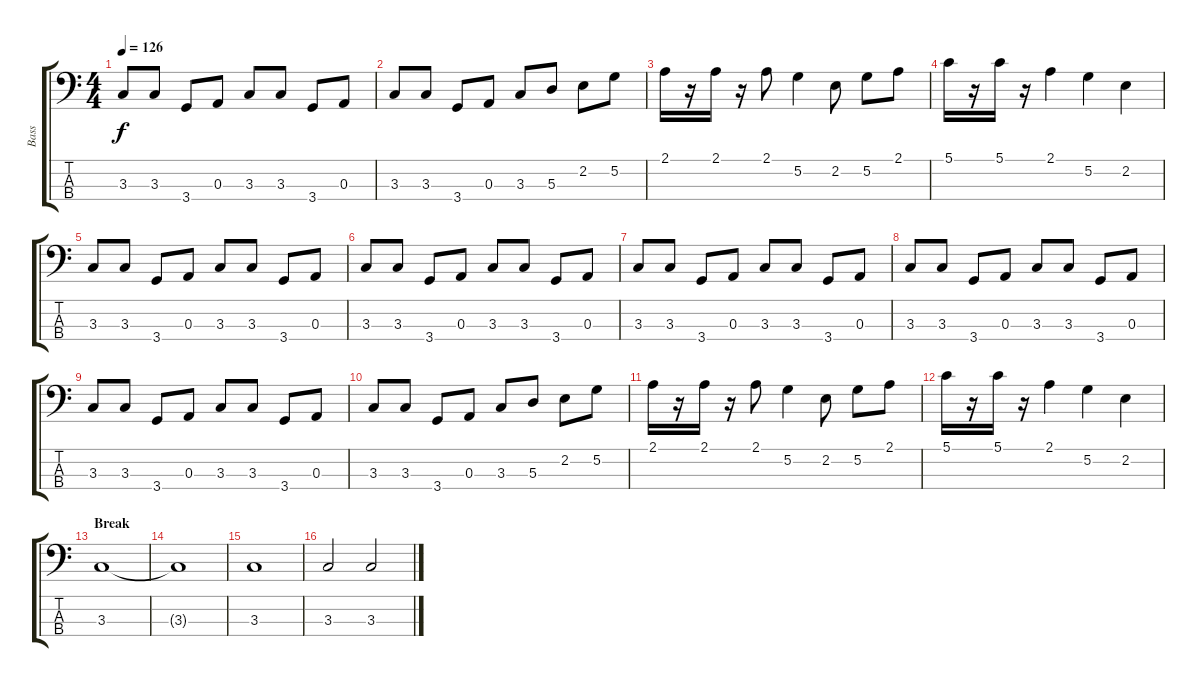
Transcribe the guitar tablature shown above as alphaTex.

\track ("Bass" "Bass") {instrument electricbassfinger}
\staff {score tabs}
\tuning (G2 D2 A1 E1) {hide}
\ts (4 4)
\tempo 126
\clef f4
\ks c
3.3.8{dy f} 3.3.8 3.4.8 0.3.8 3.3.8 3.3.8 3.4.8 0.3.8 |
3.3.8 3.3.8 3.4.8 0.3.8 3.3.8 5.3.8 2.2.8 5.2.8 |
2.1.16 r.16 2.1.16 r.16 2.1.8 5.2.4 2.2.8 5.2.8 2.1.8 |
5.1.16 r.16 5.1.16 r.16 2.1.4 5.2.4 2.2.4 |
\section ("" "")
3.3.8 3.3.8 3.4.8 0.3.8 3.3.8 3.3.8 3.4.8 0.3.8 |
3.3.8 3.3.8 3.4.8 0.3.8 3.3.8 3.3.8 3.4.8 0.3.8 |
3.3.8 3.3.8 3.4.8 0.3.8 3.3.8 3.3.8 3.4.8 0.3.8 |
3.3.8 3.3.8 3.4.8 0.3.8 3.3.8 3.3.8 3.4.8 0.3.8 |
3.3.8 3.3.8 3.4.8 0.3.8 3.3.8 3.3.8 3.4.8 0.3.8 |
3.3.8 3.3.8 3.4.8 0.3.8 3.3.8 5.3.8 2.2.8 5.2.8 |
2.1.16 r.16 2.1.16 r.16 2.1.8 5.2.4 2.2.8 5.2.8 2.1.8 |
5.1.16 r.16 5.1.16 r.16 2.1.4 5.2.4 2.2.4 |
\section ("" "Break")
3.3.1 |
3.3{t}.1 |
3.3.1 |
3.3.2 3.3.2
